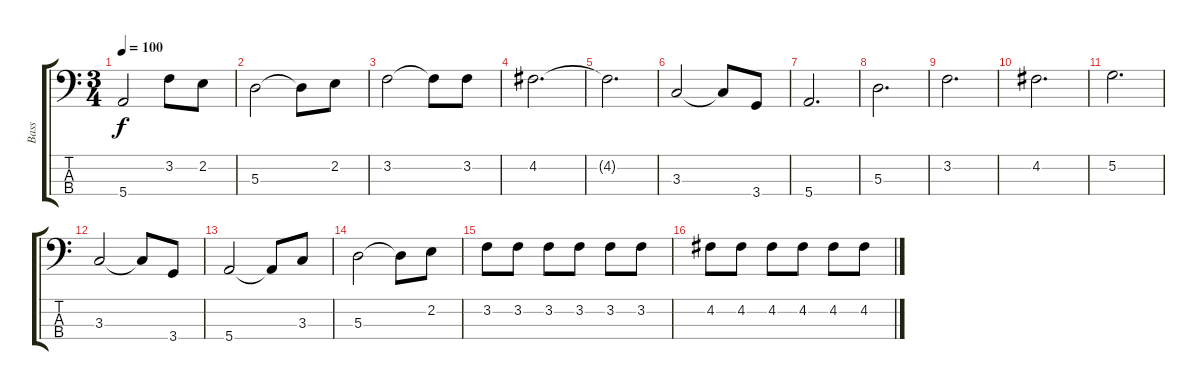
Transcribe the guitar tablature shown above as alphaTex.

\track ("Bass" "Bass") {instrument electricbasspick}
\staff {score tabs}
\tuning (G2 D2 A1 E1) {hide}
\ts (3 4)
\tempo 100
\clef f4
\ks c
5.4.2{dy f} 3.2.8 2.2.8 |
5.3.2 5.3{t}.8 2.2.8 |
3.2.2 3.2{t}.8 3.2.8 |
4.2.2{d} |
4.2{t}.2{d} |
3.3.2 3.3{t}.8 3.4.8 |
5.4.2{d} |
5.3.2{d} |
3.2.2{d} |
4.2.2{d} |
5.2.2{d} |
3.3.2 3.3{t}.8 3.4.8 |
5.4.2 5.4{t}.8 3.3.8 |
5.3.2 5.3{t}.8 2.2.8 |
3.2.8 3.2.8 3.2.8 3.2.8 3.2.8 3.2.8 |
4.2.8 4.2.8 4.2.8 4.2.8 4.2.8 4.2.8
